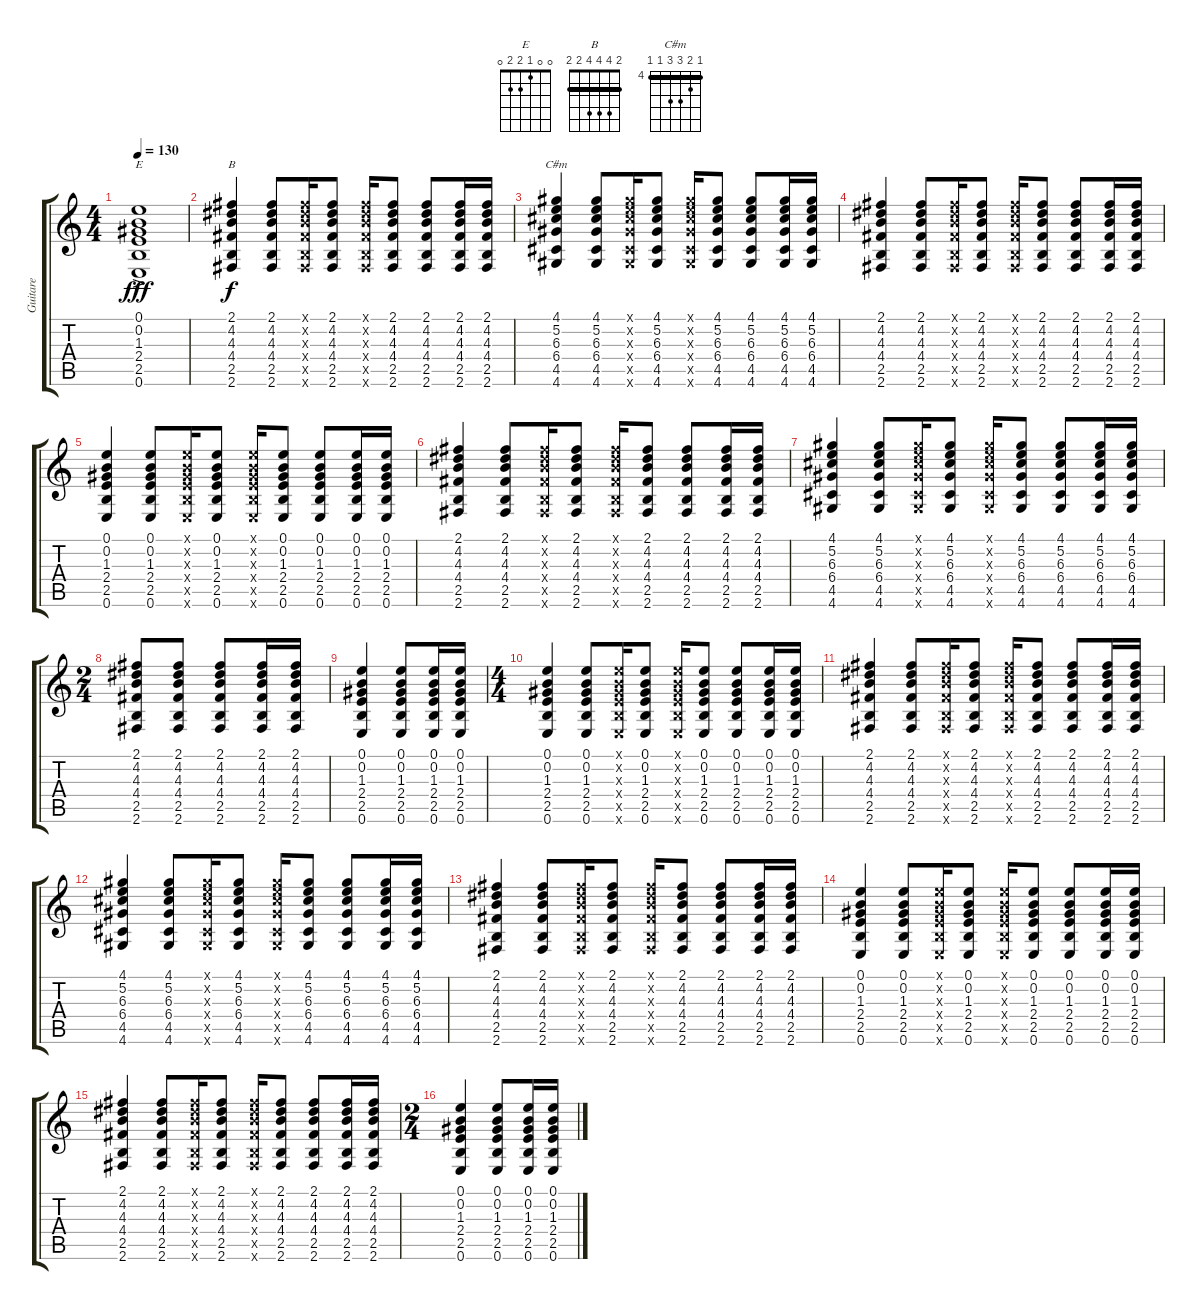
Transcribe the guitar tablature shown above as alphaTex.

\track ("Guitare" "Guitare") {instrument acousticguitarsteel}
\staff {score tabs}
\tuning (E4 B3 G3 D3 A2 E2) {hide}
\chord ("E" 0 0 1 2 2 0)
\chord ("B" 2 4 4 4 2 2) {barre 2}
\chord ("C#m" 4 5 6 6 4 4) {firstfret 4 barre 4}
\ts (4 4)
\tempo 130
\clef g2
\ks c
(0.1{ac} 0.2{ac} 1.3{ac} 2.4{ac} 2.5{ac} 0.6{ac}).1{ch "E" dy fff instrument acousticguitarsteel} |
(2.1 4.2 4.3 4.4 2.5 2.6).4{ch "B" dy f} (2.1 4.2 4.3 4.4 2.5 2.6).8 (2.1{x} 4.2{x} 4.3{x} 4.4{x} 2.5{x} 2.6{x}).16 (2.1 4.2 4.3 4.4 2.5 2.6).8 (2.1{x} 4.2{x} 4.3{x} 4.4{x} 2.5{x} 2.6{x}).16 (2.1 4.2 4.3 4.4 2.5 2.6).8 (2.1 4.2 4.3 4.4 2.5 2.6).8 (2.1 4.2 4.3 4.4 2.5 2.6).16 (2.1 4.2 4.3 4.4 2.5 2.6).16 |
(4.1 5.2 6.3 6.4 4.5 4.6).4{ch "C#m"} (4.1 5.2 6.3 6.4 4.5 4.6).8 (4.1{x} 5.2{x} 6.3{x} 6.4{x} 4.5{x} 4.6{x}).16 (4.1 5.2 6.3 6.4 4.5 4.6).8 (4.1{x} 5.2{x} 6.3{x} 6.4{x} 4.5{x} 4.6{x}).16 (4.1 5.2 6.3 6.4 4.5 4.6).8 (4.1 5.2 6.3 6.4 4.5 4.6).8 (4.1 5.2 6.3 6.4 4.5 4.6).16 (4.1 5.2 6.3 6.4 4.5 4.6).16 |
(2.1 4.2 4.3 4.4 2.5 2.6).4 (2.1 4.2 4.3 4.4 2.5 2.6).8 (2.1{x} 4.2{x} 4.3{x} 4.4{x} 2.5{x} 2.6{x}).16 (2.1 4.2 4.3 4.4 2.5 2.6).8 (2.1{x} 4.2{x} 4.3{x} 4.4{x} 2.5{x} 2.6{x}).16 (2.1 4.2 4.3 4.4 2.5 2.6).8 (2.1 4.2 4.3 4.4 2.5 2.6).8 (2.1 4.2 4.3 4.4 2.5 2.6).16 (2.1 4.2 4.3 4.4 2.5 2.6).16 |
(0.1 0.2 1.3 2.4 2.5 0.6).4 (0.1 0.2 1.3 2.4 2.5 0.6).8 (0.1{x} 0.2{x} 1.3{x} 2.4{x} 2.5{x} 0.6{x}).16 (0.1 0.2 1.3 2.4 2.5 0.6).8 (0.1{x} 0.2{x} 1.3{x} 2.4{x} 2.5{x} 0.6{x}).16 (0.1 0.2 1.3 2.4 2.5 0.6).8 (0.1 0.2 1.3 2.4 2.5 0.6).8 (0.1 0.2 1.3 2.4 2.5 0.6).16 (0.1 0.2 1.3 2.4 2.5 0.6).16 |
(2.1 4.2 4.3 4.4 2.5 2.6).4 (2.1 4.2 4.3 4.4 2.5 2.6).8 (2.1{x} 4.2{x} 4.3{x} 4.4{x} 2.5{x} 2.6{x}).16 (2.1 4.2 4.3 4.4 2.5 2.6).8 (2.1{x} 4.2{x} 4.3{x} 4.4{x} 2.5{x} 2.6{x}).16 (2.1 4.2 4.3 4.4 2.5 2.6).8 (2.1 4.2 4.3 4.4 2.5 2.6).8 (2.1 4.2 4.3 4.4 2.5 2.6).16 (2.1 4.2 4.3 4.4 2.5 2.6).16 |
(4.1 5.2 6.3 6.4 4.5 4.6).4 (4.1 5.2 6.3 6.4 4.5 4.6).8 (4.1{x} 5.2{x} 6.3{x} 6.4{x} 4.5{x} 4.6{x}).16 (4.1 5.2 6.3 6.4 4.5 4.6).8 (4.1{x} 5.2{x} 6.3{x} 6.4{x} 4.5{x} 4.6{x}).16 (4.1 5.2 6.3 6.4 4.5 4.6).8 (4.1 5.2 6.3 6.4 4.5 4.6).8 (4.1 5.2 6.3 6.4 4.5 4.6).16 (4.1 5.2 6.3 6.4 4.5 4.6).16 |
\ts (2 4)
(2.1 4.2 4.3 4.4 2.5 2.6).8 (2.1 4.2 4.3 4.4 2.5 2.6).8 (2.1 4.2 4.3 4.4 2.5 2.6).8 (2.1 4.2 4.3 4.4 2.5 2.6).16 (2.1 4.2 4.3 4.4 2.5 2.6).16 |
(0.1 0.2 1.3 2.4 2.5 0.6).4 (0.1 0.2 1.3 2.4 2.5 0.6).8 (0.1 0.2 1.3 2.4 2.5 0.6).16 (0.1 0.2 1.3 2.4 2.5 0.6).16 |
\ts (4 4)
(0.1 0.2 1.3 2.4 2.5 0.6).4 (0.1 0.2 1.3 2.4 2.5 0.6).8 (0.1{x} 0.2{x} 1.3{x} 2.4{x} 2.5{x} 0.6{x}).16 (0.1 0.2 1.3 2.4 2.5 0.6).8 (0.1{x} 0.2{x} 1.3{x} 2.4{x} 2.5{x} 0.6{x}).16 (0.1 0.2 1.3 2.4 2.5 0.6).8 (0.1 0.2 1.3 2.4 2.5 0.6).8 (0.1 0.2 1.3 2.4 2.5 0.6).16 (0.1 0.2 1.3 2.4 2.5 0.6).16 |
(2.1 4.2 4.3 4.4 2.5 2.6).4 (2.1 4.2 4.3 4.4 2.5 2.6).8 (2.1{x} 4.2{x} 4.3{x} 4.4{x} 2.5{x} 2.6{x}).16 (2.1 4.2 4.3 4.4 2.5 2.6).8 (2.1{x} 4.2{x} 4.3{x} 4.4{x} 2.5{x} 2.6{x}).16 (2.1 4.2 4.3 4.4 2.5 2.6).8 (2.1 4.2 4.3 4.4 2.5 2.6).8 (2.1 4.2 4.3 4.4 2.5 2.6).16 (2.1 4.2 4.3 4.4 2.5 2.6).16 |
(4.1 5.2 6.3 6.4 4.5 4.6).4 (4.1 5.2 6.3 6.4 4.5 4.6).8 (4.1{x} 5.2{x} 6.3{x} 6.4{x} 4.5{x} 4.6{x}).16 (4.1 5.2 6.3 6.4 4.5 4.6).8 (4.1{x} 5.2{x} 6.3{x} 6.4{x} 4.5{x} 4.6{x}).16 (4.1 5.2 6.3 6.4 4.5 4.6).8 (4.1 5.2 6.3 6.4 4.5 4.6).8 (4.1 5.2 6.3 6.4 4.5 4.6).16 (4.1 5.2 6.3 6.4 4.5 4.6).16 |
(2.1 4.2 4.3 4.4 2.5 2.6).4 (2.1 4.2 4.3 4.4 2.5 2.6).8 (2.1{x} 4.2{x} 4.3{x} 4.4{x} 2.5{x} 2.6{x}).16 (2.1 4.2 4.3 4.4 2.5 2.6).8 (2.1{x} 4.2{x} 4.3{x} 4.4{x} 2.5{x} 2.6{x}).16 (2.1 4.2 4.3 4.4 2.5 2.6).8 (2.1 4.2 4.3 4.4 2.5 2.6).8 (2.1 4.2 4.3 4.4 2.5 2.6).16 (2.1 4.2 4.3 4.4 2.5 2.6).16 |
(0.1 0.2 1.3 2.4 2.5 0.6).4 (0.1 0.2 1.3 2.4 2.5 0.6).8 (0.1{x} 0.2{x} 1.3{x} 2.4{x} 2.5{x} 0.6{x}).16 (0.1 0.2 1.3 2.4 2.5 0.6).8 (0.1{x} 0.2{x} 1.3{x} 2.4{x} 2.5{x} 0.6{x}).16 (0.1 0.2 1.3 2.4 2.5 0.6).8 (0.1 0.2 1.3 2.4 2.5 0.6).8 (0.1 0.2 1.3 2.4 2.5 0.6).16 (0.1 0.2 1.3 2.4 2.5 0.6).16 |
(2.1 4.2 4.3 4.4 2.5 2.6).4 (2.1 4.2 4.3 4.4 2.5 2.6).8 (2.1{x} 4.2{x} 4.3{x} 4.4{x} 2.5{x} 2.6{x}).16 (2.1 4.2 4.3 4.4 2.5 2.6).8 (2.1{x} 4.2{x} 4.3{x} 4.4{x} 2.5{x} 2.6{x}).16 (2.1 4.2 4.3 4.4 2.5 2.6).8 (2.1 4.2 4.3 4.4 2.5 2.6).8 (2.1 4.2 4.3 4.4 2.5 2.6).16 (2.1 4.2 4.3 4.4 2.5 2.6).16 |
\ts (2 4)
(0.1 0.2 1.3 2.4 2.5 0.6).4 (0.1 0.2 1.3 2.4 2.5 0.6).8 (0.1 0.2 1.3 2.4 2.5 0.6).16 (0.1 0.2 1.3 2.4 2.5 0.6).16
